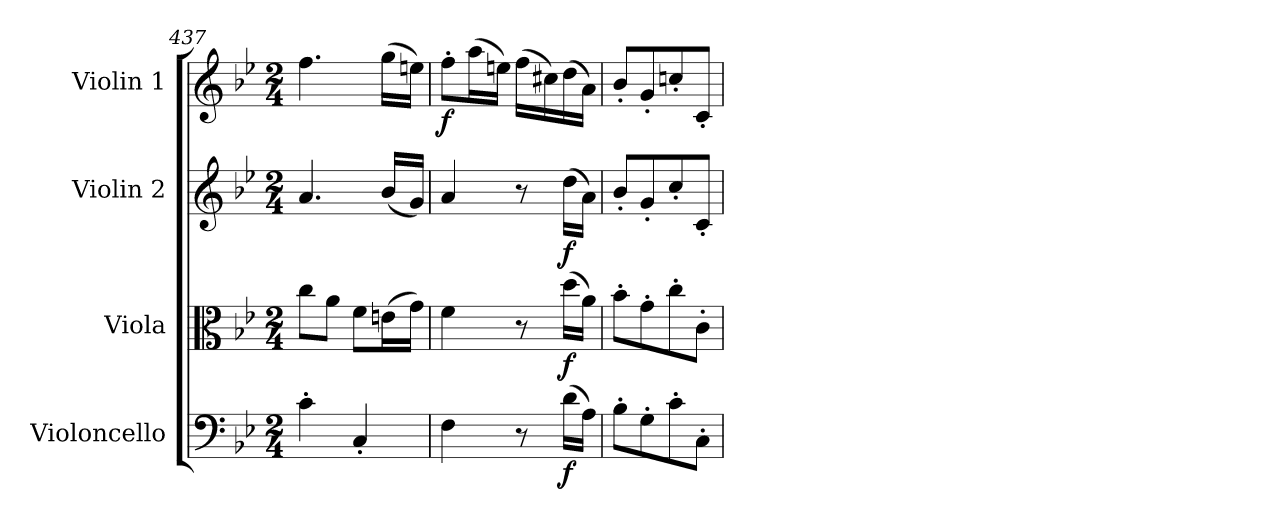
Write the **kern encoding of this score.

**kern	**dynam	**kern	**dynam	**kern	**dynam	**kern	**dynam
*part4	*part4	*part3	*part3	*part2	*part2	*part1	*part1
*staff4	*staff4	*staff3	*staff3	*staff2	*staff2	*staff1	*staff1
*I"Violoncello	*	*I"Viola	*	*I"Violin 2	*	*I"Violin 1	*
*I'Vc	*	*I'Vla	*	*I'Vln	*	*I'Vln	*
*clefF4	*	*clefC3	*	*clefG2	*	*clefG2	*
*k[b-e-]	*	*k[b-e-]	*	*k[b-e-]	*	*k[b-e-]	*
*M2/4	*	*M2/4	*	*M2/4	*	*M2/4	*
=437	=437	=437	=437	=437	=437	=437	=437
4c'\	.	8cc\L	.	4.a/	.	4.ff\	.
.	.	8a\J	.	.	.	.	.
4C'/	.	8f\L	.	.	.	.	.
.	.	(>16en\L	.	(<16b-/LL	.	(>16gg\LL	.
.	.	16g\JJ)	.	16g/JJ)	.	16een\JJ)	.
=438	=438	=438	=438	=438	=438	=438	=438
!	!	!	!	!	!	!	!LO:DY:b
4F\	.	4f\	.	4a/	.	8ff'\L	f
.	.	.	.	.	.	(>16aa\L	.
.	.	.	.	.	.	16een\JJ)	.
8r	.	8r	.	8r	.	(>16ff\LL	.
.	.	.	.	.	.	16cc#X\)	.
!	!LO:DY:b	!	!LO:DY:b	!	!LO:DY:b	!	!
(>16d\LL	f	(>16dd\LL	f	(>16dd\LL	f	(>16dd\	.
16A\JJ)	.	16a\JJ)	.	16a\JJ)	.	16a\JJ)	.
=439	=439	=439	=439	=439	=439	=439	=439
8B-'\L	.	8b-'\L	.	8b-'/L	.	8b-'/L	.
8G'\	.	8g'\	.	8g'/	.	8g'/	.
8c'\	.	8cc'\	.	8cc'/	.	8ccn'/	.
8C'\J	.	8c'\J	.	8c'/J	.	8c'/J	.
=	=	=	=	=	=	=	=
*-	*-	*-	*-	*-	*-	*-	*-
